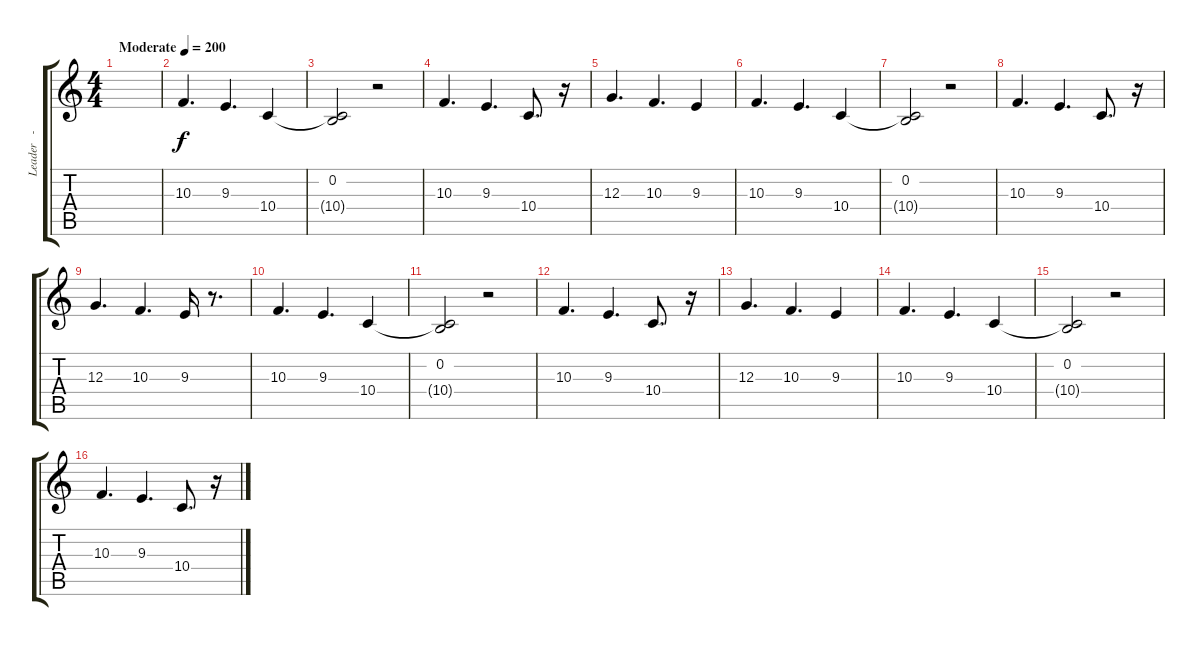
\track ("Leader   - Trombone" "Leader   -") {instrument trombone}
\staff {score tabs}
\tuning (E4 B3 G3 D3 A2 E2) {hide}
\ts (4 4)
\tempo (200 "Moderate")
\clef g2
\ks c
|
10.3.4{d} 9.3.4{d} 10.4.4 |
(0.2 10.4{t}).2 r.2 |
10.3.4{d} 9.3.4{d} 10.4.8{d} r.16 |
12.3.4{d} 10.3.4{d} 9.3.4 |
10.3.4{d} 9.3.4{d} 10.4.4 |
(0.2 10.4{t}).2 r.2 |
10.3.4{d} 9.3.4{d} 10.4.8{d} r.16 |
12.3.4{d} 10.3.4{d} 9.3.16 r.8{d} |
10.3.4{d} 9.3.4{d} 10.4.4 |
(0.2 10.4{t}).2 r.2 |
10.3.4{d} 9.3.4{d} 10.4.8{d} r.16 |
12.3.4{d} 10.3.4{d} 9.3.4 |
10.3.4{d} 9.3.4{d} 10.4.4 |
(0.2 10.4{t}).2 r.2 |
10.3.4{d} 9.3.4{d} 10.4.8{d} r.16
